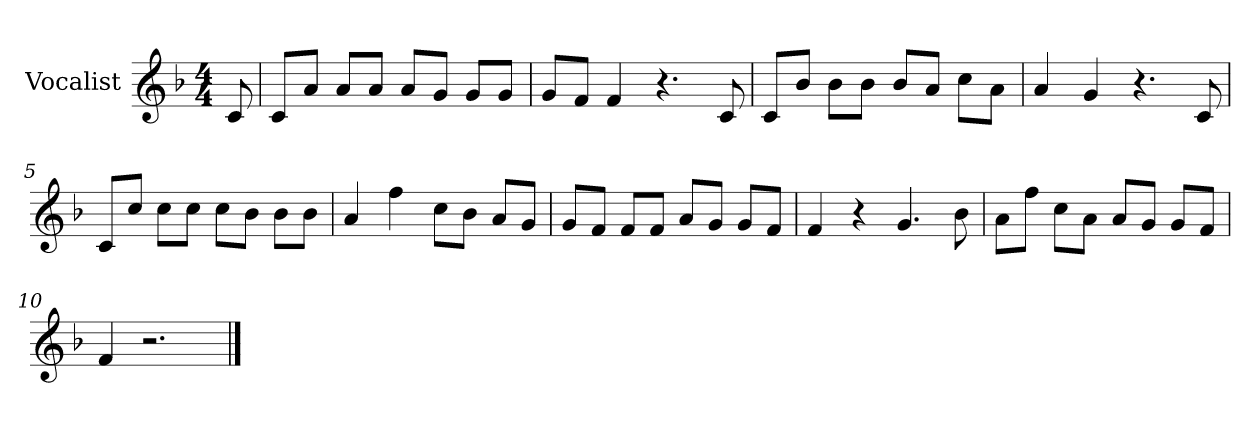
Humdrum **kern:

**kern
*part1
*staff1
*I"Vocalist
*k[b-]
*F:
*M4/4
=
8c
=1
8cL
8aJ
8aL
8aJ
8aL
8gJ
8gL
8gJ
=2
8gL
8fJ
4f
4.r
8c
=3
8cL
8b-J
8b-L
8b-J
8b-L
8aJ
8ccL
8aJ
=4
4a
4g
4.r
8c
=5
8cL
8ccJ
8ccL
8ccJ
8ccL
8b-J
8b-L
8b-J
=6
4a
4ff
8ccL
8b-J
8aL
8gJ
=7
8gL
8fJ
8fL
8fJ
8aL
8gJ
8gL
8fJ
=8
4f
4r
4.g
8b-
=9
8aL
8ffJ
8ccL
8aJ
8aL
8gJ
8gL
8fJ
=10
4f
2.r
==
*-
